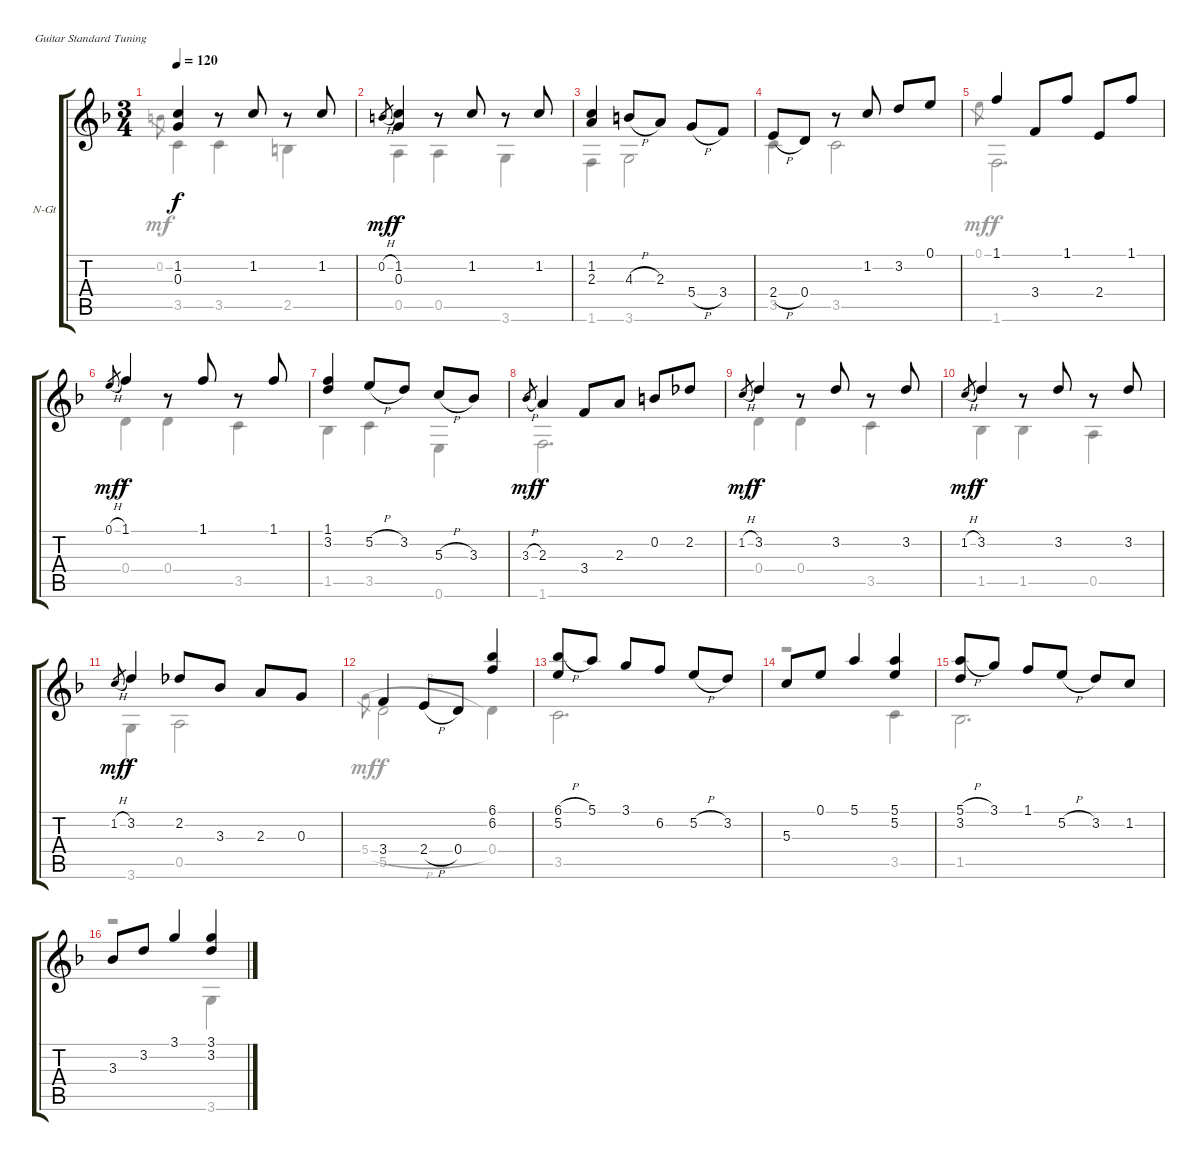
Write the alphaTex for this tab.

\bracketExtendMode groupsimilarinstruments
\firstSystemTrackNameOrientation horizontal
\otherSystemsTrackNameOrientation horizontal
\track ("Courante" "N-Gt") {instrument acousticguitarnylon}
\staff {score tabs}
\tuning (E4 B3 G3 D3 A2 E2)
\voice
\ts (3 4)
\beaming (8 2 2 2 2)
\tempo 120
\clef g2
\ks f
(1.2 0.3).4{dy f} r.8 1.2.8 r.8 1.2.8 |
0.2{h}.8{gr dy mf} (1.2 0.3).4{dy f} r.8 1.2.8 r.8 1.2.8 |
(1.2 2.3).4 4.3{h}.8 2.3.8 5.4{h}.8 3.4.8 |
2.4{h}.8 0.4.8 r.8 1.2.8 3.2.8 0.1.8 |
1.1.4 3.4.8 1.1.8 2.4.8 1.1.8 |
0.1{h}.8{gr dy mf} 1.1.4{dy f} r.8 1.1.8 r.8 1.1.8 |
(1.1 3.2).4 5.2{h}.8 3.2.8 5.3{h}.8 3.3.8 |
3.3{h}.8{gr dy mf} 2.3.4{dy f} 3.4.8 2.3.8 0.2.8 2.2.8 |
1.2{h}.8{gr dy mf} 3.2.4{dy f} r.8 3.2.8 r.8 3.2.8 |
1.2{h}.8{gr dy mf} 3.2.4{dy f} r.8 3.2.8 r.8 3.2.8 |
1.2{h}.8{gr dy mf} 3.2.4{dy f} 2.2.8 3.3.8 2.3.8 0.3.8 |
3.4.4 2.4{h}.8 0.4.8 (6.1 6.2).4 |
(6.1{h} 5.2).8 5.1.8 3.1.8 6.2.8 5.2{h}.8 3.2.8 |
5.3.8 0.1.8 5.1.4 (5.1 5.2).4 |
(5.1{h} 3.2).8 3.1.8 1.1.8 5.2{h}.8 3.2.8 1.2.8 |
3.3.8 3.2.8 3.1.4 (3.1 3.2).4
\voice
\clef g2
\ottava regular
\simile none
\ks f
0.2.8{gr dy mf} 3.5.4{dy f} 3.5.4 2.5.4 |
0.5.4 0.5.4 3.6.4 |
1.6.4 3.6.2 |
3.5.4 3.5.2 |
0.1.8{gr dy mf} 1.6.2{d dy f} |
0.4.4 0.4.4 3.5.4 |
1.5.4 3.5.4 0.6.4 |
1.6.2{d} |
0.4.4 0.4.4 3.5.4 |
1.5.4 1.5.4 0.5.4 |
3.6.4 0.5.2 |
5.4{h}.8{gr dy mf} 5.5.2{dy f} 0.4.4 |
3.5.2{d} |
r.2 3.5.4 |
1.5.2{d} |
r.2 3.6.4
